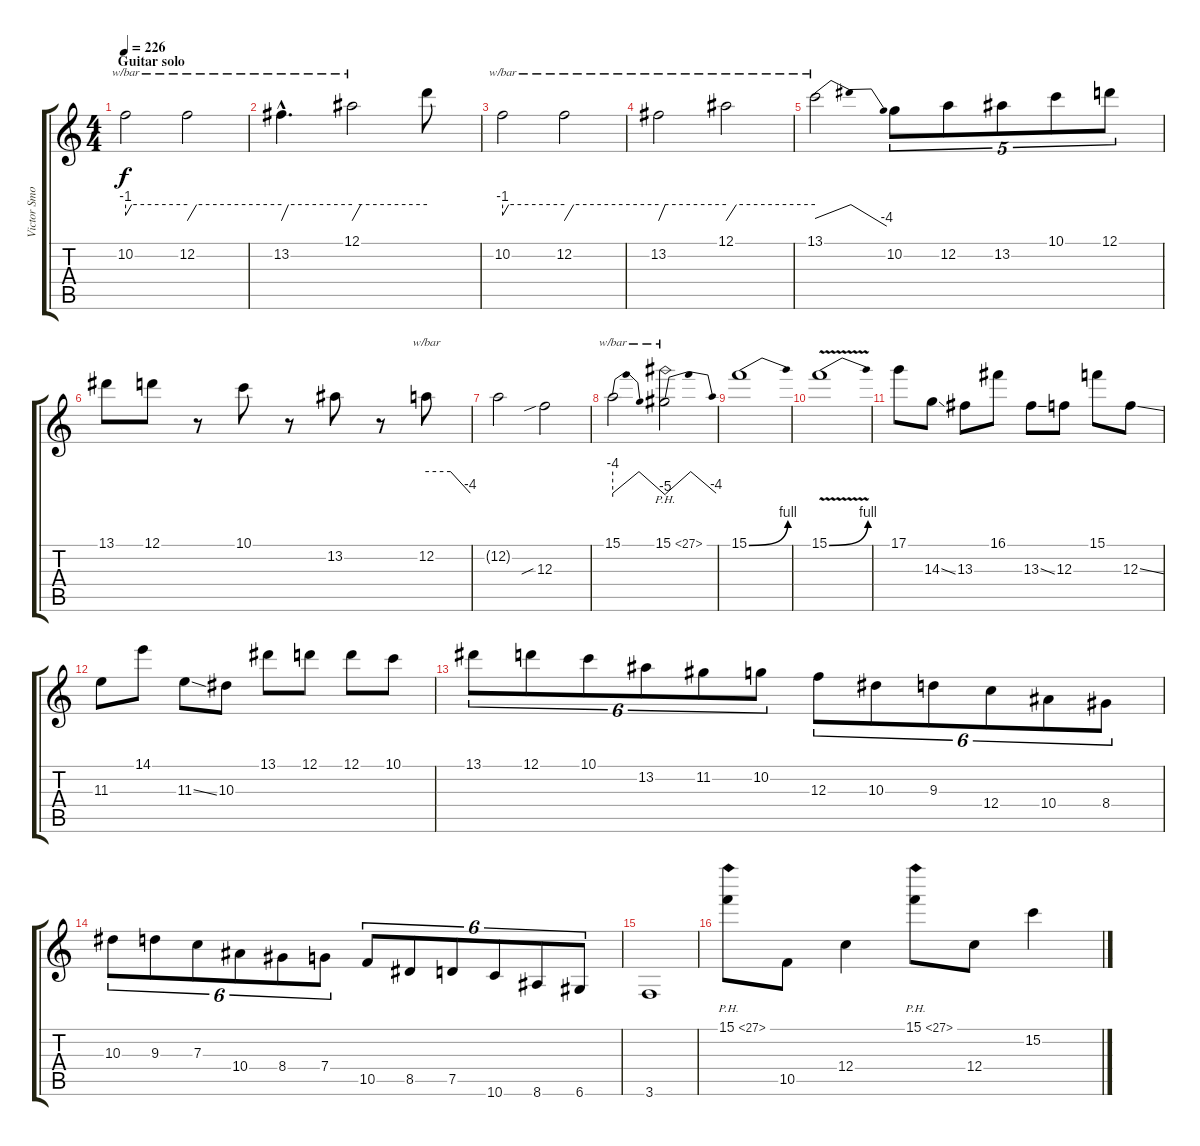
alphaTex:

\track ("Victor Smolski" "Victor Smo") {instrument distortionguitar}
\staff {score tabs}
\tuning (D4 A3 F3 C3 G2 D2) {hide}
\ts (4 4)
\section ("" "Guitar solo")
\tempo 226
\clef g2
\ks c
10.2.2{tbe (custom default 0 -4 6 0 60 0) dy f} 12.2.2{tbe (custom default 0 -8 6 0 60 0)} |
13.2{hac}.4{d tbe (custom default 0 -8 6 0 60 0)} 12.1.2{tbe (custom default 0 -8 7 0 60 0)} 12.1{t}.8 |
10.2.2{tbe (custom default 0 -4 6 0 60 0)} 12.2.2{tbe (custom default 0 -8 6 0 60 0)} |
13.2.2{tbe (custom default 0 -8 6 0 60 0)} 12.1.2{tbe (custom default 0 -8 7 0 60 0)} |
13.1.2{tbe (dip default 0 -6 10 0 32 0 60 -16)} 10.2.8{tu (5 4)} 12.2.8{tu (5 4)} 13.2.8{tu (5 4)} 10.1.8{tu (5 4)} 12.1.8{tu (5 4)} |
13.1.8 12.1.8 r.8 10.1.8 r.8 13.2.8 r.8 12.2.8{tbe (custom default 0 0 33 0 60 -16)} |
12.2{t}.2 12.3{sib}.2 |
15.1.2{tbe (dip default 0 -16 13 0 38 0 60 -20)} 15.1{ph 12}.2{tbe (dip default 0 -18 16 0 42 0 60 -16)} |
15.1{be (bend 0 0 60 4)}.1 |
15.1{be (bend 0 0 60 4) v}.1 |
17.1.8 14.3{ss}.8 13.3.8 16.1.8 13.3{ss}.8 12.3.8 15.1.8 12.3{ss}.8 |
11.3.8 14.1.8 11.3{ss}.8 10.3.8 13.1.8 12.1.8 12.1.8 10.1.8 |
13.1.8{tu (6 4)} 12.1.8{tu (6 4)} 10.1.8{tu (6 4)} 13.2.8{tu (6 4)} 11.2.8{tu (6 4)} 10.2.8{tu (6 4)} 12.3.8{tu (6 4)} 10.3.8{tu (6 4)} 9.3.8{tu (6 4)} 12.4.8{tu (6 4)} 10.4.8{tu (6 4)} 8.4.8{tu (6 4)} |
10.3.8{tu (6 4)} 9.3.8{tu (6 4)} 7.3.8{tu (6 4)} 10.4.8{tu (6 4)} 8.4.8{tu (6 4)} 7.4.8{tu (6 4)} 10.5.8{tu (6 4)} 8.5.8{tu (6 4)} 7.5.8{tu (6 4)} 10.6.8{tu (6 4)} 8.6.8{tu (6 4)} 6.6.8{tu (6 4)} |
3.6.1 |
15.1{ph 12}.8 10.5.8 12.4.4 15.1{ph 12}.8 12.4.8 15.2.4
